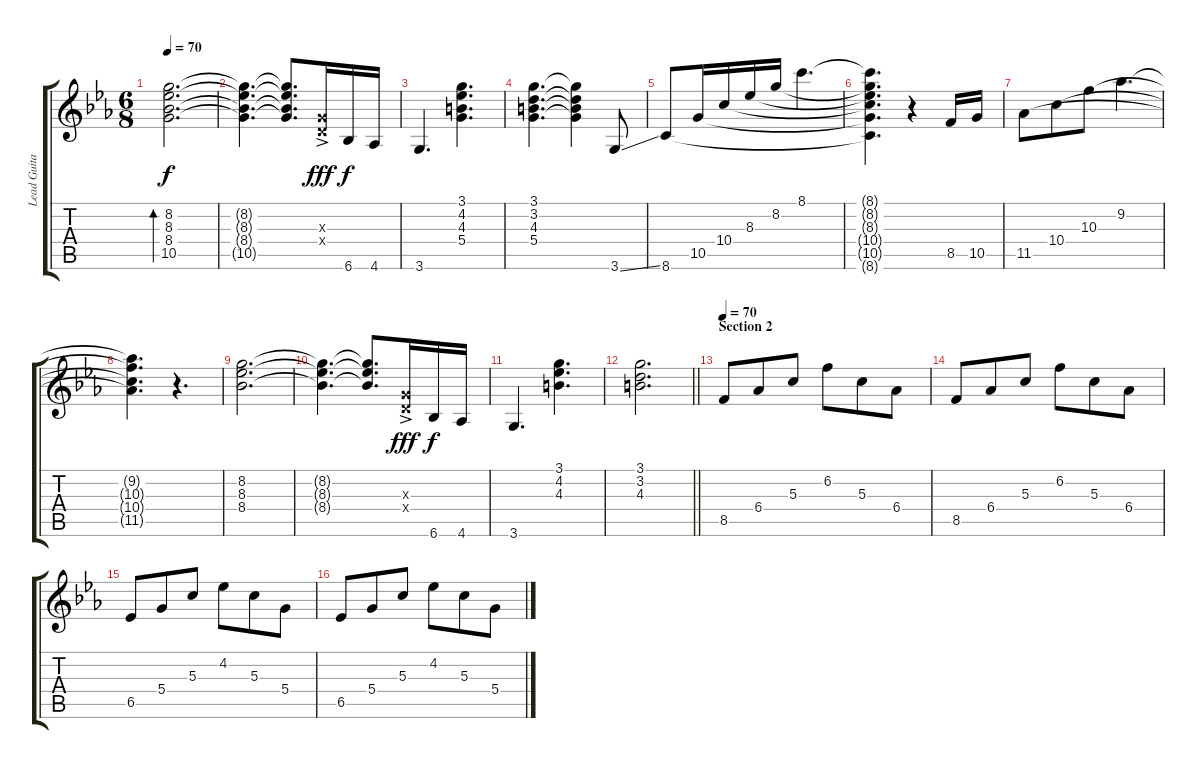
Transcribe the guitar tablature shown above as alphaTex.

\track ("Lead Guitar" "Lead Guita") {instrument electricguitarclean}
\staff {score tabs}
\tuning (E4 B3 G3 D3 A2 E2) {hide}
\ts (6 8)
\tempo 70
\clef g2
\ks cminor
(8.2 8.3 8.4 10.5).2{d bd 60 dy f} |
(8.2{t} 8.3{t} 8.4{t} 10.5{t}).4{d} (8.2{t} 8.3{t} 8.4{t} 10.5{t}).8{d} (0.3{ac x} 0.4{ac x}).16{dy fff} 6.6.16{dy f} 4.6.16 |
3.6.4{d} (3.1 4.2 4.3 5.4).4{d} |
(3.1 3.2 4.3 5.4).4{d} (3.1{t} 3.2{t} 4.3{t} 5.4{t}).4 3.6{ss}.8 |
8.6.8 10.5.16 10.4.16 8.3.16 8.2.16 8.1.4{d} |
(8.1{t} 8.2{t} 8.3{t} 10.4{t} 10.5{t} 8.6{t}).4{d} r.4 8.5.16 10.5.16 |
11.5.8 10.4.8 10.3.8 9.2.4{d} |
(9.2{t} 10.3{t} 10.4{t} 11.5{t}).4{d} r.4{d} |
(8.2 8.3 8.4).2{d} |
(8.2{t} 8.3{t} 8.4{t}).4{d} (8.2{t} 8.3{t} 8.4{t}).8{d} (0.3{ac x} 0.4{ac x}).16{dy fff} 6.6.16{dy f} 4.6.16 |
3.6.4{d} (3.1 4.2 4.3).4{d} |
\barLineRight lightlight
(3.1 3.2 4.3).2{d} |
\section ("" "Section 2")
\tempo 70
8.5.8 6.4.8 5.3.8 6.2.8 5.3.8 6.4.8 |
8.5.8 6.4.8 5.3.8 6.2.8 5.3.8 6.4.8 |
6.5.8 5.4.8 5.3.8 4.2.8 5.3.8 5.4.8 |
6.5.8 5.4.8 5.3.8 4.2.8 5.3.8 5.4.8
